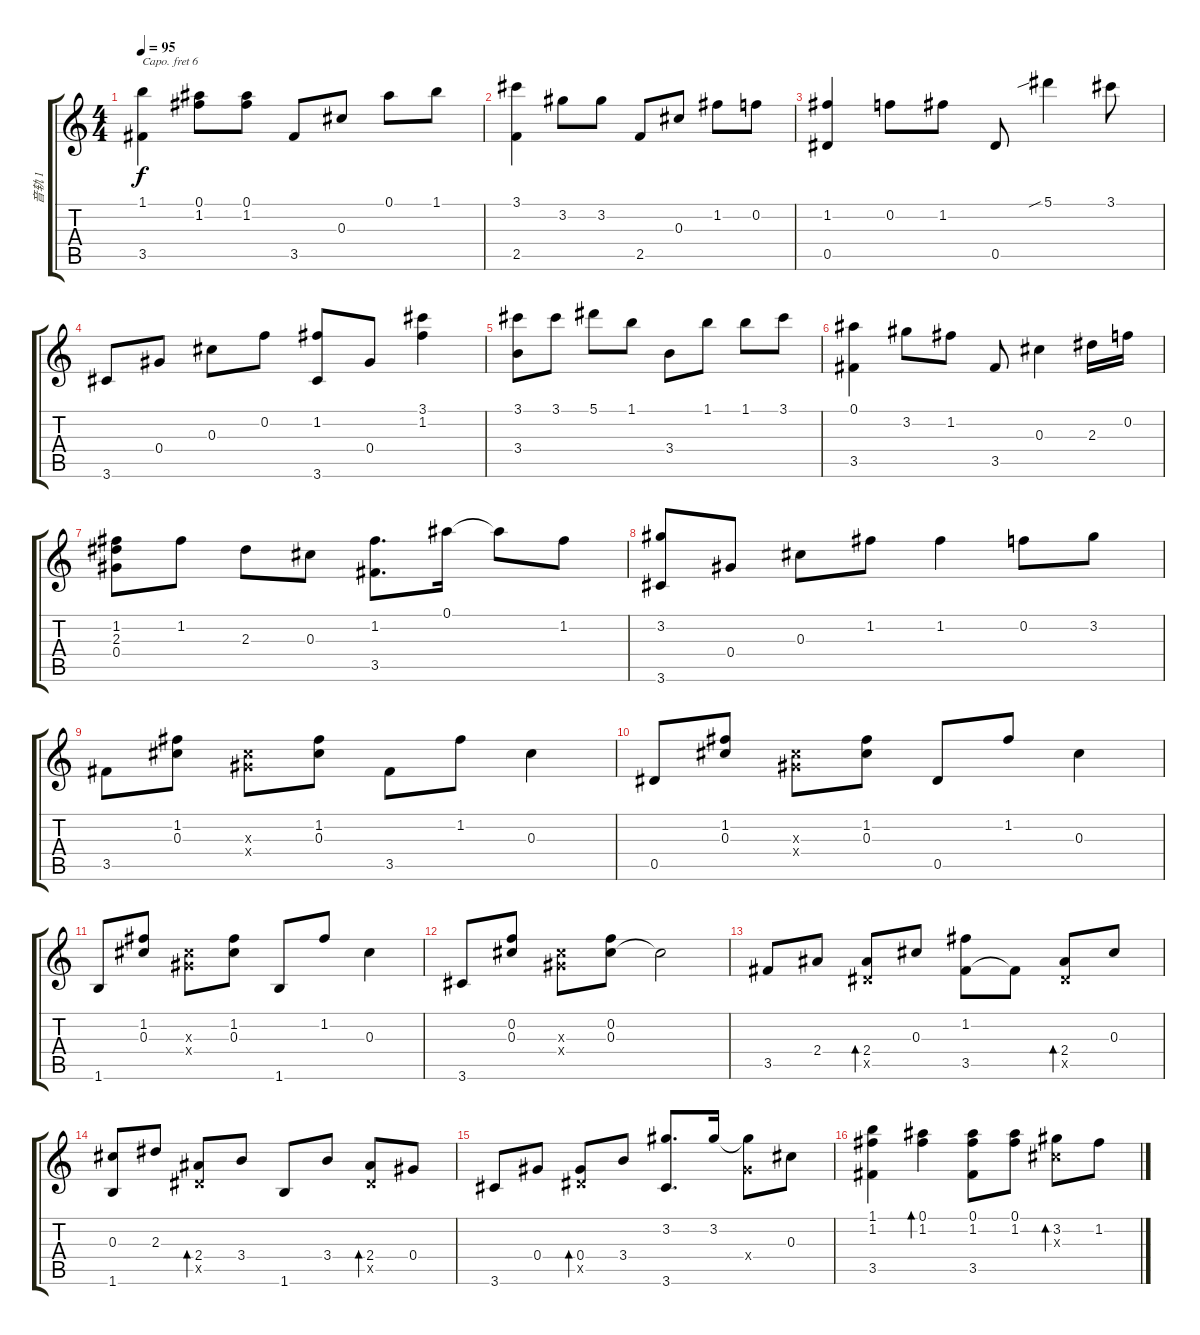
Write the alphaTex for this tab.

\track ("音轨 1" "音轨 1") {instrument acousticguitarsteel}
\staff {score tabs}
\capo 6
\tuning (E4 B3 G3 D3 A2 E2) {hide}
\ts (4 4)
\tempo 95
\clef g2
\ks c
(1.1 3.5).4{dy f} (0.1 1.2).8 (0.1 1.2).8 3.5.8 0.3.8 0.1.8 1.1.8 |
(3.1 2.5).4 3.2.8 3.2.8 2.5.8 0.3.8 1.2.8 0.2.8 |
(1.2 0.5).4 0.2.8 1.2.8 0.5.8 5.1{sib}.4 3.1.8 |
3.6.8 0.4.8 0.3.8 0.2.8 (1.2 3.6).8 0.4.8 (3.1 1.2).4 |
(3.1 3.4).8 3.1.8 5.1.8 1.1.8 3.4.8 1.1.8 1.1.8 3.1.8 |
(0.1 3.5).4 3.2.8 1.2.8 3.5.8 0.3.4 2.3.16 0.2.16 |
(1.2 2.3 0.4).8 1.2.8 2.3.8 0.3.8 (1.2 3.5).8{d} 0.1.16 0.1{t}.8 1.2.8 |
(3.2 3.6).8 0.4.8 0.3.8 1.2.8 1.2.4 0.2.8 3.2.8 |
3.5.8 (1.2 0.3).8 (0.3{x} 0.4{x}).8 (1.2 0.3).8 3.5.8 1.2.8 0.3.4 |
0.5.8 (1.2 0.3).8 (0.3{x} 0.4{x}).8 (1.2 0.3).8 0.5.8 1.2.8 0.3.4 |
1.6.8 (1.2 0.3).8 (0.3{x} 0.4{x}).8 (1.2 0.3).8 1.6.8 1.2.8 0.3.4 |
3.6.8 (0.2 0.3).8 (0.3{x} 0.4{x}).8 (0.2 0.3).8 0.3{t}.2 |
3.5.8 2.4.8 (2.4 0.5{x}).8{bd 60} 0.3.8 (1.2 3.5).8 3.5{t}.8 (2.4 0.5{x}).8{bd 60} 0.3.8 |
(0.3 1.6).8 2.3.8 (2.4 0.5{x}).8{bd 60} 3.4.8 1.6.8 3.4.8 (2.4 0.5{x}).8{bd 60} 0.4.8 |
3.6.8 0.4.8 (0.4 0.5{x}).8{bd 60} 3.4.8 (3.2 3.6).8{d} 3.2.16 (3.2{t} 0.4{x}).8 0.3.8 |
(1.1 1.2 3.5).4 (0.1 1.2).4{bd 60} (0.1 1.2 3.5).8 (0.1 1.2).8 (3.2 0.3{x}).8{bd 60} 1.2.8
